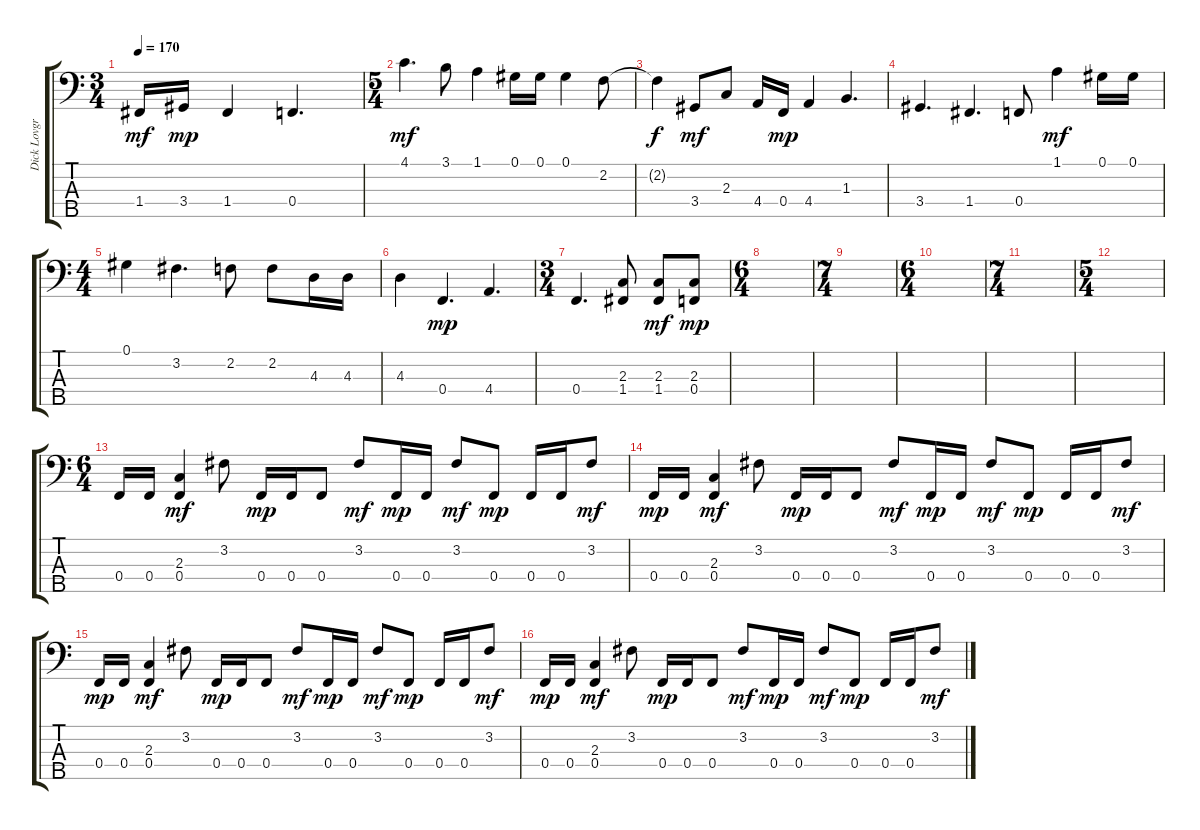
\track ("Dick Lovgren Distorted" "Dick Lovgr") {instrument electricbasspick}
\staff {score tabs}
\tuning (Ab2 Eb2 Bb1 F1 Bb0) {hide}
\ts (3 4)
\tempo 170
\clef f4
\ks c
1.4.16{dy mf} 3.4.16{dy mp} 1.4.4 0.4.4{d} |
\ts (5 4)
4.1.4{d dy mf} 3.1.8 1.1.4 0.1.16 0.1.16 0.1.4 2.2.8 |
2.2{t}.4{dy f} 3.4.8{dy mf} 2.3.8 4.4.16 0.4.16{dy mp} 4.4.4 1.3.4{d} |
3.4.4{d} 1.4.4{d} 0.4.8 1.1.4{dy mf} 0.1.16 0.1.16 |
\ts (4 4)
0.1.4 3.2.4{d} 2.2.8 2.2.8 4.3.16 4.3.16 |
4.3.4 0.4.4{d dy mp} 4.4.4{d} |
\ts (3 4)
0.4.4{d} (2.3 1.4).8 (2.3 1.4).8{dy mf} (2.3 0.4).8{dy mp} |
\ts (6 4)
|
\ts (7 4)
|
\ts (6 4)
|
\ts (7 4)
|
\ts (5 4)
|
\ts (6 4)
0.4.16 0.4.16 (2.3 0.4).4{dy mf} 3.2.8 0.4.16{dy mp} 0.4.16 0.4.8 3.2.8{dy mf} 0.4.16{dy mp} 0.4.16 3.2.8{dy mf} 0.4.8{dy mp} 0.4.16 0.4.16 3.2.8{dy mf} |
0.4.16{dy mp} 0.4.16 (2.3 0.4).4{dy mf} 3.2.8 0.4.16{dy mp} 0.4.16 0.4.8 3.2.8{dy mf} 0.4.16{dy mp} 0.4.16 3.2.8{dy mf} 0.4.8{dy mp} 0.4.16 0.4.16 3.2.8{dy mf} |
0.4.16{dy mp} 0.4.16 (2.3 0.4).4{dy mf} 3.2.8 0.4.16{dy mp} 0.4.16 0.4.8 3.2.8{dy mf} 0.4.16{dy mp} 0.4.16 3.2.8{dy mf} 0.4.8{dy mp} 0.4.16 0.4.16 3.2.8{dy mf} |
0.4.16{dy mp} 0.4.16 (2.3 0.4).4{dy mf} 3.2.8 0.4.16{dy mp} 0.4.16 0.4.8 3.2.8{dy mf} 0.4.16{dy mp} 0.4.16 3.2.8{dy mf} 0.4.8{dy mp} 0.4.16 0.4.16 3.2.8{dy mf}
